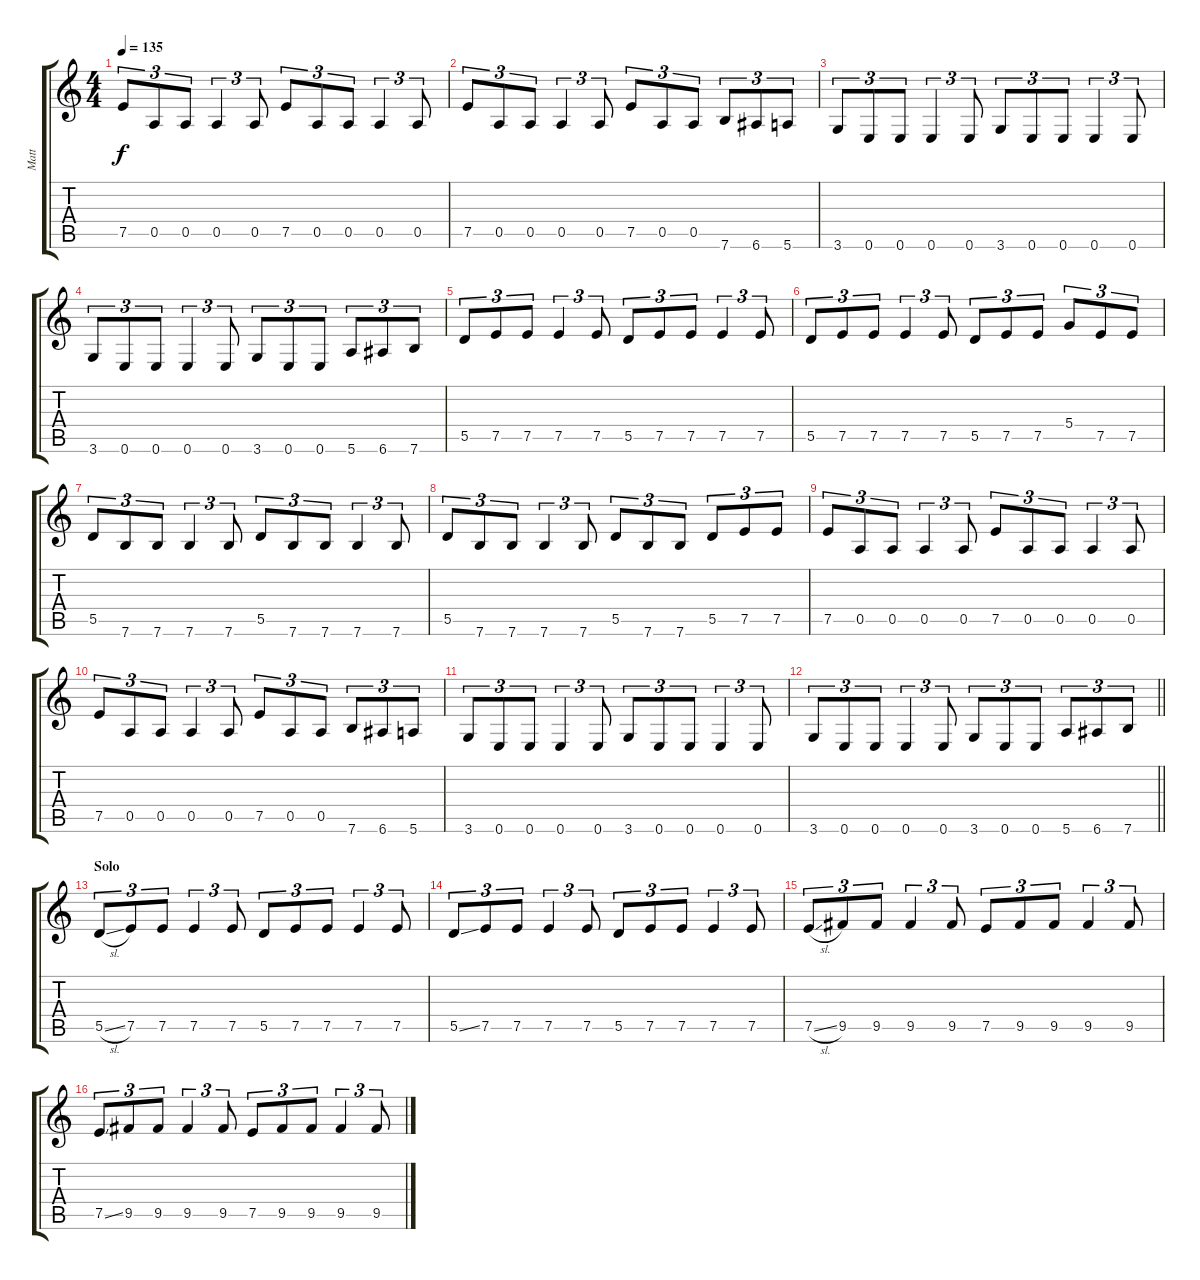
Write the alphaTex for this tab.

\track ("Matt" "Matt") {instrument distortionguitar}
\staff {score tabs}
\tuning (E4 B3 G3 D3 A2 E2) {hide}
\ts (4 4)
\tempo 135
\clef g2
\ks c
7.5.8{tu (3 2) dy f} 0.5.8{tu (3 2)} 0.5.8{tu (3 2)} 0.5.4{tu (3 2)} 0.5.8{tu (3 2)} 7.5.8{tu (3 2)} 0.5.8{tu (3 2)} 0.5.8{tu (3 2)} 0.5.4{tu (3 2)} 0.5.8{tu (3 2)} |
7.5.8{tu (3 2)} 0.5.8{tu (3 2)} 0.5.8{tu (3 2)} 0.5.4{tu (3 2)} 0.5.8{tu (3 2)} 7.5.8{tu (3 2)} 0.5.8{tu (3 2)} 0.5.8{tu (3 2)} 7.6.8{tu (3 2)} 6.6.8{tu (3 2)} 5.6.8{tu (3 2)} |
3.6.8{tu (3 2)} 0.6.8{tu (3 2)} 0.6.8{tu (3 2)} 0.6.4{tu (3 2)} 0.6.8{tu (3 2)} 3.6.8{tu (3 2)} 0.6.8{tu (3 2)} 0.6.8{tu (3 2)} 0.6.4{tu (3 2)} 0.6.8{tu (3 2)} |
3.6.8{tu (3 2)} 0.6.8{tu (3 2)} 0.6.8{tu (3 2)} 0.6.4{tu (3 2)} 0.6.8{tu (3 2)} 3.6.8{tu (3 2)} 0.6.8{tu (3 2)} 0.6.8{tu (3 2)} 5.6.8{tu (3 2)} 6.6.8{tu (3 2)} 7.6.8{tu (3 2)} |
5.5.8{tu (3 2)} 7.5.8{tu (3 2)} 7.5.8{tu (3 2)} 7.5.4{tu (3 2)} 7.5.8{tu (3 2)} 5.5.8{tu (3 2)} 7.5.8{tu (3 2)} 7.5.8{tu (3 2)} 7.5.4{tu (3 2)} 7.5.8{tu (3 2)} |
5.5.8{tu (3 2)} 7.5.8{tu (3 2)} 7.5.8{tu (3 2)} 7.5.4{tu (3 2)} 7.5.8{tu (3 2)} 5.5.8{tu (3 2)} 7.5.8{tu (3 2)} 7.5.8{tu (3 2)} 5.4.8{tu (3 2)} 7.5.8{tu (3 2)} 7.5.8{tu (3 2)} |
5.5.8{tu (3 2)} 7.6.8{tu (3 2)} 7.6.8{tu (3 2)} 7.6.4{tu (3 2)} 7.6.8{tu (3 2)} 5.5.8{tu (3 2)} 7.6.8{tu (3 2)} 7.6.8{tu (3 2)} 7.6.4{tu (3 2)} 7.6.8{tu (3 2)} |
5.5.8{tu (3 2)} 7.6.8{tu (3 2)} 7.6.8{tu (3 2)} 7.6.4{tu (3 2)} 7.6.8{tu (3 2)} 5.5.8{tu (3 2)} 7.6.8{tu (3 2)} 7.6.8{tu (3 2)} 5.5.8{tu (3 2)} 7.5.8{tu (3 2)} 7.5.8{tu (3 2)} |
7.5.8{tu (3 2)} 0.5.8{tu (3 2)} 0.5.8{tu (3 2)} 0.5.4{tu (3 2)} 0.5.8{tu (3 2)} 7.5.8{tu (3 2)} 0.5.8{tu (3 2)} 0.5.8{tu (3 2)} 0.5.4{tu (3 2)} 0.5.8{tu (3 2)} |
7.5.8{tu (3 2)} 0.5.8{tu (3 2)} 0.5.8{tu (3 2)} 0.5.4{tu (3 2)} 0.5.8{tu (3 2)} 7.5.8{tu (3 2)} 0.5.8{tu (3 2)} 0.5.8{tu (3 2)} 7.6.8{tu (3 2)} 6.6.8{tu (3 2)} 5.6.8{tu (3 2)} |
3.6.8{tu (3 2)} 0.6.8{tu (3 2)} 0.6.8{tu (3 2)} 0.6.4{tu (3 2)} 0.6.8{tu (3 2)} 3.6.8{tu (3 2)} 0.6.8{tu (3 2)} 0.6.8{tu (3 2)} 0.6.4{tu (3 2)} 0.6.8{tu (3 2)} |
\barLineRight lightlight
3.6.8{tu (3 2)} 0.6.8{tu (3 2)} 0.6.8{tu (3 2)} 0.6.4{tu (3 2)} 0.6.8{tu (3 2)} 3.6.8{tu (3 2)} 0.6.8{tu (3 2)} 0.6.8{tu (3 2)} 5.6.8{tu (3 2)} 6.6.8{tu (3 2)} 7.6.8{tu (3 2)} |
\section ("" "Solo")
5.5{sl}.8{tu (3 2)} 7.5.8{tu (3 2)} 7.5.8{tu (3 2)} 7.5.4{tu (3 2)} 7.5.8{tu (3 2)} 5.5.8{tu (3 2)} 7.5.8{tu (3 2)} 7.5.8{tu (3 2)} 7.5.4{tu (3 2)} 7.5.8{tu (3 2)} |
5.5{ss}.8{tu (3 2)} 7.5.8{tu (3 2)} 7.5.8{tu (3 2)} 7.5.4{tu (3 2)} 7.5.8{tu (3 2)} 5.5.8{tu (3 2)} 7.5.8{tu (3 2)} 7.5.8{tu (3 2)} 7.5.4{tu (3 2)} 7.5.8{tu (3 2)} |
7.5{sl}.8{tu (3 2)} 9.5.8{tu (3 2)} 9.5.8{tu (3 2)} 9.5.4{tu (3 2)} 9.5.8{tu (3 2)} 7.5.8{tu (3 2)} 9.5.8{tu (3 2)} 9.5.8{tu (3 2)} 9.5.4{tu (3 2)} 9.5.8{tu (3 2)} |
7.5{ss}.8{tu (3 2)} 9.5.8{tu (3 2)} 9.5.8{tu (3 2)} 9.5.4{tu (3 2)} 9.5.8{tu (3 2)} 7.5.8{tu (3 2)} 9.5.8{tu (3 2)} 9.5.8{tu (3 2)} 9.5.4{tu (3 2)} 9.5.8{tu (3 2)}
